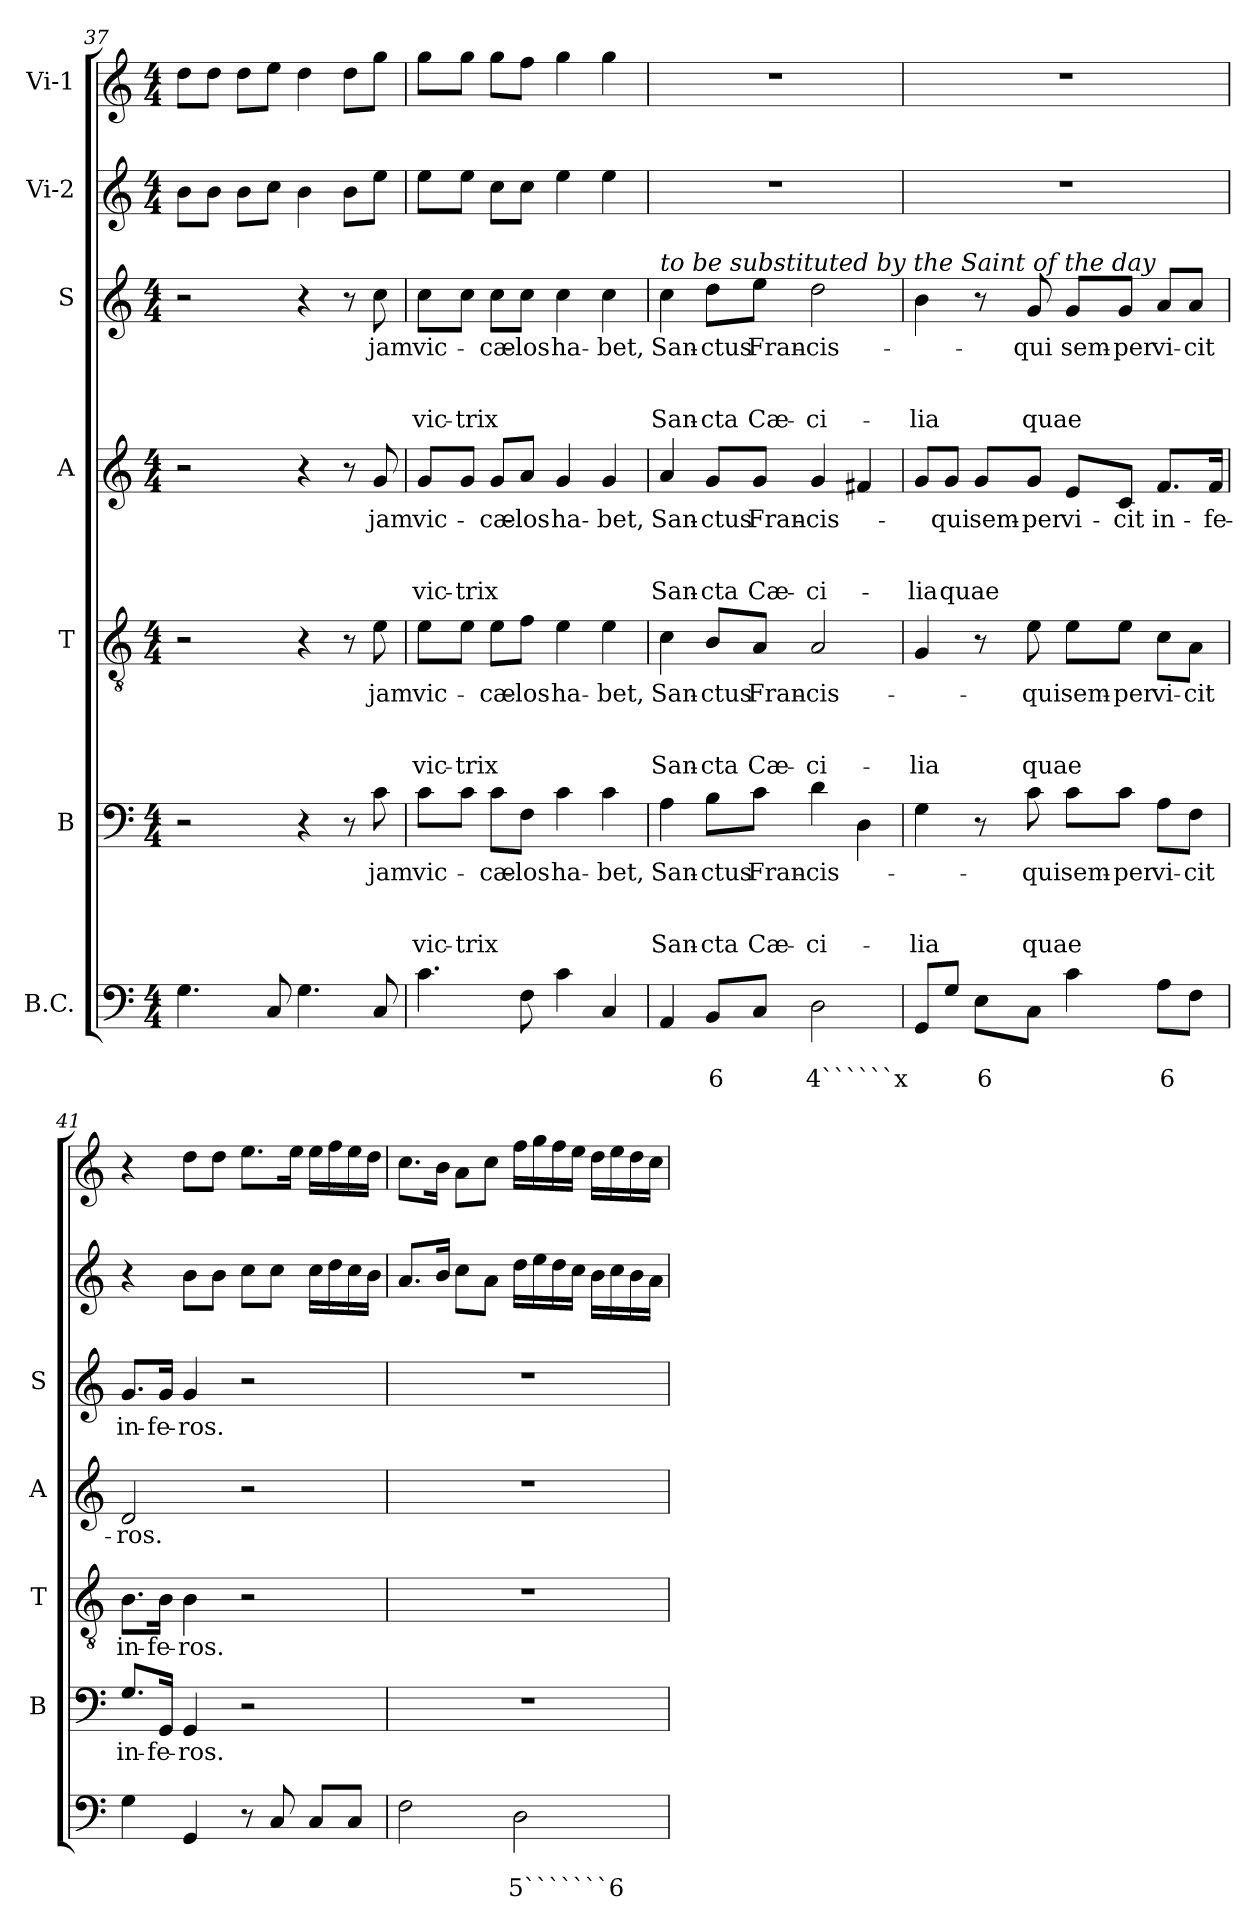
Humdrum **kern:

**kern	**text	**text	**kern	**text	**text	**text	**text	**kern	**text	**text	**text	**text	**kern	**text	**text	**text	**text	**kern	**text	**text	**text	**text	**kern	**kern
*part7	*part7	*part7	*part6	*part6	*part6	*part6	*part6	*part5	*part5	*part5	*part5	*part5	*part4	*part4	*part4	*part4	*part4	*part3	*part3	*part3	*part3	*part3	*part2	*part1
*staff7	*staff7	*staff7	*staff6	*staff6	*staff6	*staff6	*staff6	*staff5	*staff5	*staff5	*staff5	*staff5	*staff4	*staff4	*staff4	*staff4	*staff4	*staff3	*staff3	*staff3	*staff3	*staff3	*staff2	*staff1
*I"B.C.	*	*	*I"B	*	*	*	*	*I"T	*	*	*	*	*I"A	*	*	*	*	*I"S	*	*	*	*	*I"Vi-2	*I"Vi-1
*	*	*	*I'B	*	*	*	*	*I'T	*	*	*	*	*I'A	*	*	*	*	*I'S	*	*	*	*	*	*
*clefF4	*	*	*clefF4	*	*	*	*	*clefGv2	*	*	*	*	*clefG2	*	*	*	*	*clefG2	*	*	*	*	*clefG2	*clefG2
*k[]	*	*	*k[]	*	*	*	*	*k[]	*	*	*	*	*k[]	*	*	*	*	*k[]	*	*	*	*	*k[]	*k[]
*C:	*	*	*C:	*	*	*	*	*C:	*	*	*	*	*C:	*	*	*	*	*C:	*	*	*	*	*C:	*C:
*M4/4	*	*	*M4/4	*	*	*	*	*M4/4	*	*	*	*	*M4/4	*	*	*	*	*M4/4	*	*	*	*	*M4/4	*M4/4
=37	=37	=37	=37	=37	=37	=37	=37	=37	=37	=37	=37	=37	=37	=37	=37	=37	=37	=37	=37	=37	=37	=37	=37	=37
4.G\	.	.	2r	.	.	.	.	2r	.	.	.	.	2r	.	.	.	.	2r	.	.	.	.	8b\L	8dd\L
.	.	.	.	.	.	.	.	.	.	.	.	.	.	.	.	.	.	.	.	.	.	.	8b\J	8dd\J
.	.	.	.	.	.	.	.	.	.	.	.	.	.	.	.	.	.	.	.	.	.	.	8b\L	8dd\L
8C/	.	.	.	.	.	.	.	.	.	.	.	.	.	.	.	.	.	.	.	.	.	.	8cc\J	8ee\J
4.G\	.	.	4r	.	.	.	.	4r	.	.	.	.	4r	.	.	.	.	4r	.	.	.	.	4b\	4dd\
.	.	.	8r	.	.	.	.	8r	.	.	.	.	8r	.	.	.	.	8r	.	.	.	.	8b\L	8dd\L
!	!	!	!	!LO:LY:b	!	!	!	!	!LO:LY:b	!	!	!	!	!LO:LY:b	!	!	!	!	!LO:LY:b	!	!	!	!	!
8C/	.	.	8c\	jam	.	.	.	8e\	jam	.	.	.	8g/	jam	.	.	.	8cc\	jam	.	.	.	8ee\J	8gg\J
=38	=38	=38	=38	=38	=38	=38	=38	=38	=38	=38	=38	=38	=38	=38	=38	=38	=38	=38	=38	=38	=38	=38	=38	=38
!	!	!	!	!LO:LY:b	!	!	!LO:LY:b	!	!LO:LY:b	!	!	!LO:LY:b	!	!LO:LY:b	!	!	!LO:LY:b	!	!LO:LY:b	!	!	!LO:LY:b	!	!
4.c\	.	.	8c\L	vic-	.	.	vic-	8e\L	vic-	.	.	vic-	8g/L	vic-	.	.	vic-	8cc\L	vic-	.	.	vic-	8ee\L	8gg\L
!	!	!	!	!	!	!	!LO:LY:b	!	!	!	!	!LO:LY:b	!	!	!	!	!LO:LY:b	!	!	!	!	!LO:LY:b	!	!
.	.	.	8c\J	.	.	.	-trix	8e\J	.	.	.	-trix	8g/J	.	.	.	-trix	8cc\J	.	.	.	-trix	8ee\J	8gg\J
!	!	!	!	!LO:LY:b	!	!	!	!	!LO:LY:b	!	!	!	!	!LO:LY:b	!	!	!	!	!LO:LY:b	!	!	!	!	!
.	.	.	8c\L	-cæ-	.	.	.	8e\L	-cæ-	.	.	.	8g/L	-cæ-	.	.	.	8cc\L	-cæ-	.	.	.	8cc\L	8gg\L
!	!	!	!	!LO:LY:b	!	!	!	!	!LO:LY:b	!	!	!	!	!LO:LY:b	!	!	!	!	!LO:LY:b	!	!	!	!	!
8F\	.	.	8F\J	-los	.	.	.	8f\J	-los	.	.	.	8a/J	-los	.	.	.	8cc\J	-los	.	.	.	8cc\J	8ff\J
!	!	!	!	!LO:LY:b	!	!	!	!	!LO:LY:b	!	!	!	!	!LO:LY:b	!	!	!	!	!LO:LY:b	!	!	!	!	!
4c\	.	.	4c\	ha-	.	.	.	4e\	ha-	.	.	.	4g/	ha-	.	.	.	4cc\	ha-	.	.	.	4ee\	4gg\
!	!	!	!	!LO:LY:b	!	!	!	!	!LO:LY:b	!	!	!	!	!LO:LY:b	!	!	!	!	!LO:LY:b	!	!	!	!	!
4C/	.	.	4c\	-bet,	.	.	.	4e\	-bet,	.	.	.	4g/	-bet,	.	.	.	4cc\	-bet,	.	.	.	4ee\	4gg\
!!LO:LB:g=z
=39	=39	=39	=39	=39	=39	=39	=39	=39	=39	=39	=39	=39	=39	=39	=39	=39	=39	=39	=39	=39	=39	=39	=39	=39
!	!	!	!	!	!	!	!	!	!	!	!	!	!	!	!	!	!	!LO:TX:a:i:t=to be substituted by the Saint of the day	!	!	!	!	!	!
!	!	!	!	!LO:LY:b	!	!	!LO:LY:b	!	!LO:LY:b	!	!	!LO:LY:b	!	!LO:LY:b	!	!	!LO:LY:b	!	!LO:LY:b	!	!	!LO:LY:b	!	!
4AA/	.	.	4A\	San-	.	.	San-	4c\	San-	.	.	San-	4a/	San-	.	.	San-	4cc\	San-	.	.	San-	1r	1r
!	!	!LO:LY:b	!	!LO:LY:b	!	!	!LO:LY:b	!	!LO:LY:b	!	!	!LO:LY:b	!	!LO:LY:b	!	!	!LO:LY:b	!	!LO:LY:b	!	!	!LO:LY:b	!	!
8BB/L	.	6	8B\L	-ctus	.	.	-cta	8B/L	-ctus	.	.	-cta	8g/L	-ctus	.	.	-cta	8dd\L	-ctus	.	.	-cta	.	.
!	!	!	!	!LO:LY:b	!	!	!LO:LY:b	!	!LO:LY:b	!	!	!LO:LY:b	!	!LO:LY:b	!	!	!LO:LY:b	!	!LO:LY:b	!	!	!LO:LY:b	!	!
8C/J	.	.	8c\J	Fran-	.	.	Cæ-	8A/J	Fran-	.	.	Cæ-	8g/J	Fran-	.	.	Cæ-	8ee\J	Fran-	.	.	Cæ-	.	.
!	!	!LO:LY:b	!	!LO:LY:b	!	!	!LO:LY:b	!	!LO:LY:b	!	!	!LO:LY:b	!	!LO:LY:b	!	!	!LO:LY:b	!	!LO:LY:b	!	!	!LO:LY:b	!	!
2D\	.	4``````x	4d\	-cis-	.	.	-ci-	2A/	-cis-	.	.	-ci-	4g/	-cis-	.	.	-ci-	2dd\	-cis-	.	.	-ci-	.	.
.	.	.	4D\	.	.	.	.	.	.	.	.	.	4f#X/	.	.	.	.	.	.	.	.	.	.	.
=40	=40	=40	=40	=40	=40	=40	=40	=40	=40	=40	=40	=40	=40	=40	=40	=40	=40	=40	=40	=40	=40	=40	=40	=40
!	!	!	!	!	!	!	!LO:LY:b	!	!	!	!	!LO:LY:b	!	!	!	!	!LO:LY:b	!	!	!	!	!LO:LY:b	!	!
8GG/L	.	.	4G\	.	.	.	-lia	4G/	.	.	.	-lia	8g/L	.	.	.	-lia	4b\	.	.	.	-lia	1r	1r
!	!	!	!	!	!	!	!	!	!	!	!	!	!	!LO:LY:b	!	!	!LO:LY:b	!	!	!	!	!	!	!
8G/J	.	.	.	.	.	.	.	.	.	.	.	.	8g/J	-qui	.	.	quae	.	.	.	.	.	.	.
!	!	!LO:LY:b	!	!	!	!	!	!	!	!	!	!	!	!LO:LY:b	!	!	!	!	!	!	!	!	!	!
8E\L	.	6	8r	.	.	.	.	8r	.	.	.	.	8g/L	sem-	.	.	.	8r	.	.	.	.	.	.
!	!	!	!	!LO:LY:b	!	!	!LO:LY:b	!	!LO:LY:b	!	!	!LO:LY:b	!	!LO:LY:b	!	!	!	!	!LO:LY:b	!	!	!LO:LY:b	!	!
8C\J	.	.	8c\	-qui	.	.	quae	8e\	-qui	.	.	quae	8g/J	-per	.	.	.	8g/	-qui	.	.	quae	.	.
!	!	!	!	!LO:LY:b	!	!	!	!	!LO:LY:b	!	!	!	!	!LO:LY:b	!	!	!	!	!LO:LY:b	!	!	!	!	!
4c\	.	.	8c\L	sem-	.	.	.	8e\L	sem-	.	.	.	8e/L	vi-	.	.	.	8g/L	sem-	.	.	.	.	.
!	!	!	!	!LO:LY:b	!	!	!	!	!LO:LY:b	!	!	!	!	!LO:LY:b	!	!	!	!	!LO:LY:b	!	!	!	!	!
.	.	.	8c\J	-per	.	.	.	8e\J	-per	.	.	.	8c/J	-cit	.	.	.	8g/J	-per	.	.	.	.	.
!	!	!LO:LY:b	!	!LO:LY:b	!	!	!	!	!LO:LY:b	!	!	!	!	!LO:LY:b	!	!	!	!	!LO:LY:b	!	!	!	!	!
8A\L	.	6	8A\L	vi-	.	.	.	8c\L	vi-	.	.	.	8.f/L	in-	.	.	.	8a/L	vi-	.	.	.	.	.
!	!	!	!	!LO:LY:b	!	!	!	!	!LO:LY:b	!	!	!	!	!	!	!	!	!	!LO:LY:b	!	!	!	!	!
8F\J	.	.	8F\J	-cit	.	.	.	8A\J	-cit	.	.	.	.	.	.	.	.	8a/J	-cit	.	.	.	.	.
!	!	!	!	!	!	!	!	!	!	!	!	!	!	!LO:LY:b	!	!	!	!	!	!	!	!	!	!
.	.	.	.	.	.	.	.	.	.	.	.	.	16f/Jk	-fe-	.	.	.	.	.	.	.	.	.	.
=41	=41	=41	=41	=41	=41	=41	=41	=41	=41	=41	=41	=41	=41	=41	=41	=41	=41	=41	=41	=41	=41	=41	=41	=41
!	!	!	!	!LO:LY:b	!	!	!	!	!LO:LY:b	!	!	!	!	!LO:LY:b	!	!	!	!	!LO:LY:b	!	!	!	!	!
4G\	.	.	8.G/L	in-	.	.	.	8.B\L	in-	.	.	.	2d/	-ros.	.	.	.	8.g/L	in-	.	.	.	4r	4r
!	!	!	!	!LO:LY:b	!	!	!	!	!LO:LY:b	!	!	!	!	!	!	!	!	!	!LO:LY:b	!	!	!	!	!
.	.	.	16GG/Jk	-fe-	.	.	.	16B\Jk	-fe-	.	.	.	.	.	.	.	.	16g/Jk	-fe-	.	.	.	.	.
!	!	!	!	!LO:LY:b	!	!	!	!	!LO:LY:b	!	!	!	!	!	!	!	!	!	!LO:LY:b	!	!	!	!	!
4GG/	.	.	4GG/	-ros.	.	.	.	4B\	-ros.	.	.	.	.	.	.	.	.	4g/	-ros.	.	.	.	8b\L	8dd\L
.	.	.	.	.	.	.	.	.	.	.	.	.	.	.	.	.	.	.	.	.	.	.	8b\J	8dd\J
8r	.	.	2r	.	.	.	.	2r	.	.	.	.	2r	.	.	.	.	2r	.	.	.	.	8cc\L	8.ee\L
8C/	.	.	.	.	.	.	.	.	.	.	.	.	.	.	.	.	.	.	.	.	.	.	8cc\J	.
.	.	.	.	.	.	.	.	.	.	.	.	.	.	.	.	.	.	.	.	.	.	.	.	16ee\Jk
8C/L	.	.	.	.	.	.	.	.	.	.	.	.	.	.	.	.	.	.	.	.	.	.	16cc\LL	16ee\LL
.	.	.	.	.	.	.	.	.	.	.	.	.	.	.	.	.	.	.	.	.	.	.	16dd\	16ff\
8C/J	.	.	.	.	.	.	.	.	.	.	.	.	.	.	.	.	.	.	.	.	.	.	16cc\	16ee\
.	.	.	.	.	.	.	.	.	.	.	.	.	.	.	.	.	.	.	.	.	.	.	16b\JJ	16dd\JJ
!!LO:PB:g=z
=42	=42	=42	=42	=42	=42	=42	=42	=42	=42	=42	=42	=42	=42	=42	=42	=42	=42	=42	=42	=42	=42	=42	=42	=42
2F\	.	.	1r	.	.	.	.	1r	.	.	.	.	1r	.	.	.	.	1r	.	.	.	.	8.a/L	8.cc\L
.	.	.	.	.	.	.	.	.	.	.	.	.	.	.	.	.	.	.	.	.	.	.	16b/Jk	16b\Jk
.	.	.	.	.	.	.	.	.	.	.	.	.	.	.	.	.	.	.	.	.	.	.	8cc\L	8a\L
.	.	.	.	.	.	.	.	.	.	.	.	.	.	.	.	.	.	.	.	.	.	.	8a\J	8cc\J
!	!	!LO:LY:b	!	!	!	!	!	!	!	!	!	!	!	!	!	!	!	!	!	!	!	!	!	!
2D\	.	5```````6	.	.	.	.	.	.	.	.	.	.	.	.	.	.	.	.	.	.	.	.	16dd\LL	16ff\LL
.	.	.	.	.	.	.	.	.	.	.	.	.	.	.	.	.	.	.	.	.	.	.	16ee\	16gg\
.	.	.	.	.	.	.	.	.	.	.	.	.	.	.	.	.	.	.	.	.	.	.	16dd\	16ff\
.	.	.	.	.	.	.	.	.	.	.	.	.	.	.	.	.	.	.	.	.	.	.	16cc\JJ	16ee\JJ
.	.	.	.	.	.	.	.	.	.	.	.	.	.	.	.	.	.	.	.	.	.	.	16b\LL	16dd\LL
.	.	.	.	.	.	.	.	.	.	.	.	.	.	.	.	.	.	.	.	.	.	.	16cc\	16ee\
.	.	.	.	.	.	.	.	.	.	.	.	.	.	.	.	.	.	.	.	.	.	.	16b\	16dd\
.	.	.	.	.	.	.	.	.	.	.	.	.	.	.	.	.	.	.	.	.	.	.	16a\JJ	16cc\JJ
=	=	=	=	=	=	=	=	=	=	=	=	=	=	=	=	=	=	=	=	=	=	=	=	=
*-	*-	*-	*-	*-	*-	*-	*-	*-	*-	*-	*-	*-	*-	*-	*-	*-	*-	*-	*-	*-	*-	*-	*-	*-
